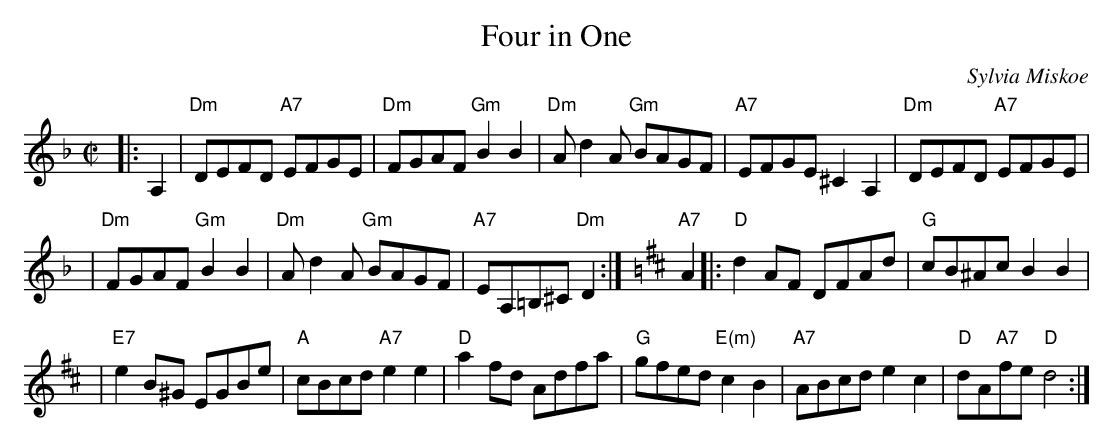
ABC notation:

X:1
T: Four in One
C: Sylvia Miskoe
M: C|
L: 1/8
K: Dm
|: A,2 \
|  "Dm"DEFD "A7"EFGE | "Dm"FGAF "Gm"B2B2 | "Dm"Ad2A "Gm"BAGF | "A7"EFGE ^C2A,2 | "Dm"DEFD "A7"EFGE |
| "Dm"FGAF "Gm"B2B2 | "Dm"Ad2A "Gm"BAGF | "A7"EA,=B,^C "Dm"D2 :| [K:D] "A7"A2 |: "D"d2AF DFAd | "G"cB^Ac B2B2 |
| "E7"e2B^G EGBe | "A"cBcd "A7"e2e2 | "D"a2fd Adfa | "G"gfed "E(m)"c2B2 | "A7"ABcd e2c2 | "D"dA"A7"fe "D"d4 :|
